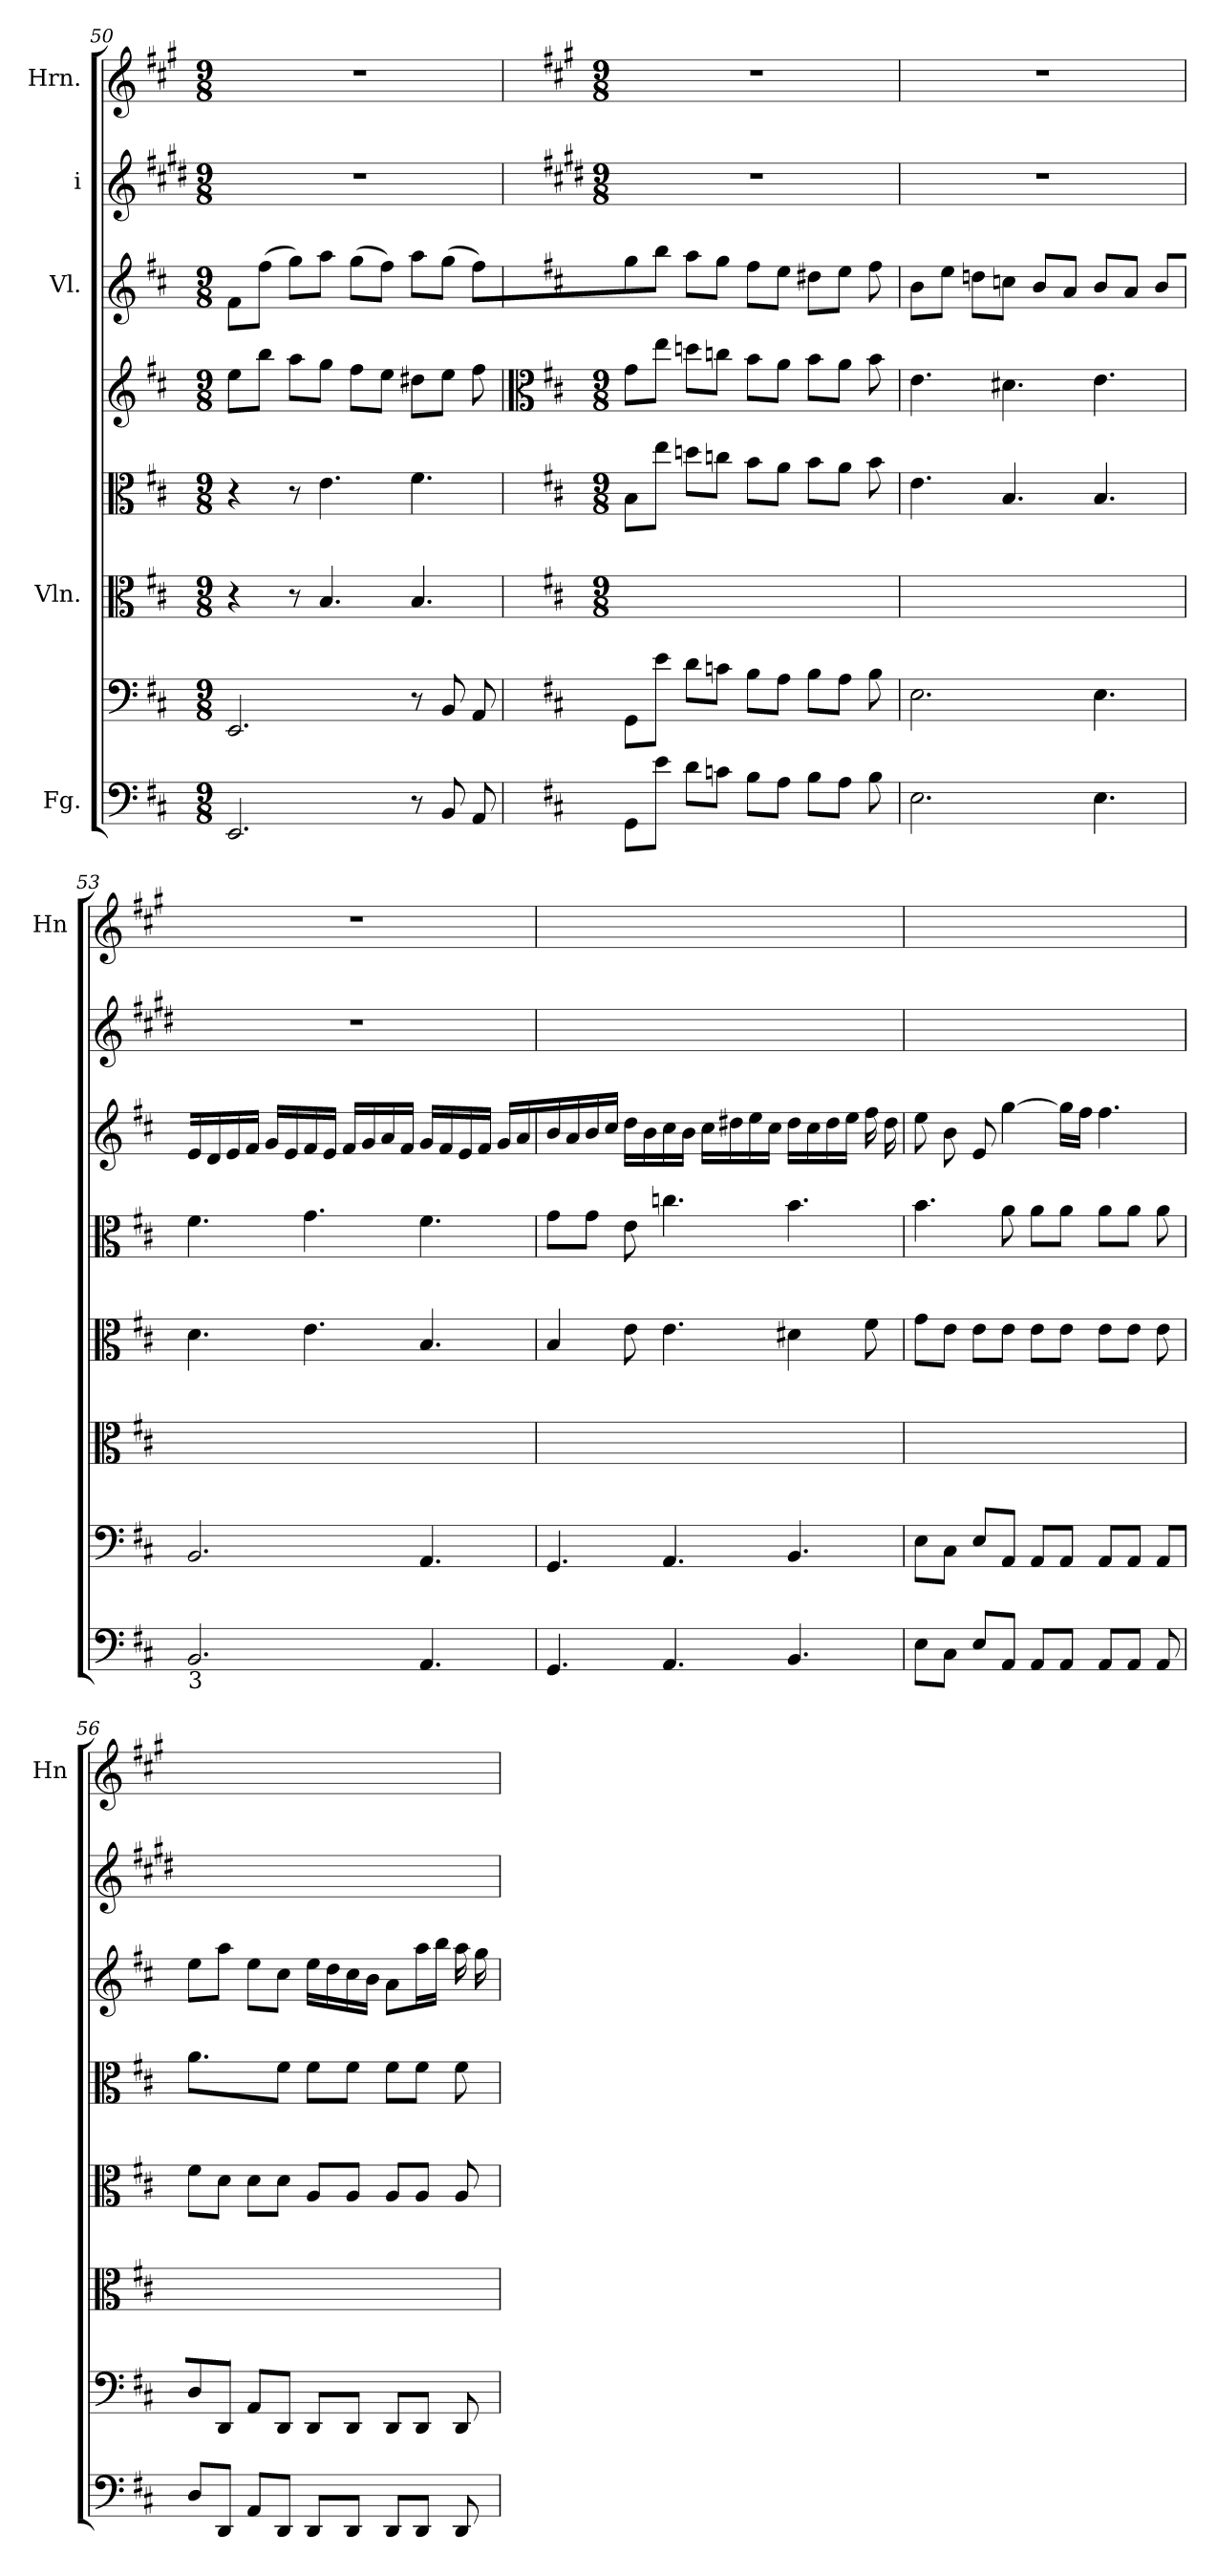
**kern	**kern	**kern	**kern	**kern	**kern	**kern	**kern
*part5	*part5	*part4	*part4	*part4	*part3	*part2	*part1
*staff8	*staff7	*staff6	*staff5	*staff4	*staff3	*staff2	*staff1
*I"Fg.	*	*I"Vln.	*	*	*I"Vl.	*I"i	*I"Hrn.
*	*	*	*	*	*	*	*I'Hn
*clefF4	*clefF4	*clefC3	*clefC3	*clefG2	*clefG2	*clefG2	*clefG2
*	*	*	*	*	*	*ITrd1c2	*ITrd4c7
*k[f#c#]	*k[f#c#]	*k[f#c#]	*k[f#c#]	*k[f#c#]	*k[f#c#]	*k[f#c#]	*k[f#c#]
*D:	*D:	*D:	*D:	*D:	*D:	*D:	*D:
*M9/8	*M9/8	*M9/8	*M9/8	*M9/8	*M9/8	*M9/8	*M9/8
=50	=50	=50	=50	=50	=50	=50	=50
2.EE	2.EE	4r	4r	8ee	8f#	8%9r	8%9r
.	.	.	.	8bbJ	(>8ff#J	.	.
.	.	8r	8r	8aaL	8ggL)	.	.
.	.	4.B	4.e	8ggJ	8aaJ	.	.
.	.	.	.	8ff#L	(>8ggL	.	.
.	.	.	.	8eeJ	8ff#J)	.	.
8r	8r	4.B	4.f#	8dd#XL	8aaL	.	.
8BB	8BB	.	.	8eeJ	(>8ggJ	.	.
8AA	8AA	.	.	8ff#	8ff#L)	.	.
!!LO:LB:g=z
=51	=51	=51	=51	=51	=51	=51	=51
*	*	*	*	*clefC3	*	*	*
*	*	*k[f#c#]	*k[f#c#]	*k[f#c#]	*	*k[f#c#]	*k[f#c#]
*	*	*D:	*D:	*D:	*	*D:	*D:
*	*	*M9/8	*M9/8	*M9/8	*	*M9/8	*M9/8
!	!	!	!	!	!	!LO:N:vis=1	!LO:N:vis=1
8GGL	8GGL	1ryy	8BL	8gL	8gg	8%9r	8%9r
8eJ	8eJ	.	8eeJ	8eeJ	8bbJ	.	.
8dL	8dL	.	8ddnL	8ddnL	8aaL	.	.
8cnJ	8cnJ	.	8ccnJ	8ccnJ	8ggJ	.	.
8BL	8BL	.	8bL	8bL	8ff#L	.	.
8AJ	8AJ	.	8aJ	8aJ	8eeJ	.	.
8BL	8BL	.	8bL	8bL	8dd#XL	.	.
8AJ	8AJ	.	8aJ	8aJ	8eeJ	.	.
8B	8B	8ryy	8b	8b	8ff#	.	.
!!LO:LB:g=z
=52	=52	=52	=52	=52	=52	=52	=52
!	!	!	!	!	!	!LO:N:vis=1	!LO:N:vis=1
2.E	2.E	1ryy	4.e	4.e	8bL	8%9r	8%9r
.	.	.	.	.	8eeJ	.	.
.	.	.	.	.	8ddnL	.	.
.	.	.	4.B	4.d#X	8ccnJ	.	.
.	.	.	.	.	8bL	.	.
.	.	.	.	.	8aJ	.	.
4.E	4.E	.	4.B	4.e	8bL	.	.
.	.	.	.	.	8aJ	.	.
.	.	8ryy	.	.	8bL	.	.
=53	=53	=53	=53	=53	=53	=53	=53
!LO:TX:b:t=3	!	!	!	!	!	!	!
!	!	!	!	!	!	!LO:N:vis=1	!LO:N:vis=1
2.BB	2.BB	1ryy	4.d	4.f#	16eL	8%9r	8%9r
.	.	.	.	.	16d	.	.
.	.	.	.	.	16e	.	.
.	.	.	.	.	16f#JJ	.	.
.	.	.	.	.	16gLL	.	.
.	.	.	.	.	16e	.	.
.	.	.	4.e	4.g	16f#	.	.
.	.	.	.	.	16eJJ	.	.
.	.	.	.	.	16f#LL	.	.
.	.	.	.	.	16g	.	.
.	.	.	.	.	16a	.	.
.	.	.	.	.	16f#JJ	.	.
4.AA	4.AA	.	4.B	4.f#	16gLL	.	.
.	.	.	.	.	16f#	.	.
.	.	.	.	.	16e	.	.
.	.	.	.	.	16f#JJ	.	.
.	.	8ryy	.	.	16gLL	.	.
.	.	.	.	.	16a	.	.
=54	=54	=54	=54	=54	=54	=54	=54
4.GG	4.GG	1ryy	4B	8gL	16b	2ryy	2ryy
.	.	.	.	.	16a	.	.
.	.	.	.	8gJ	16b	.	.
.	.	.	.	.	16cc#JJ	.	.
.	.	.	8e	8e	16ddLL	.	.
.	.	.	.	.	16b	.	.
4.AA	4.AA	.	4.e	4.ccn	16cc#	.	.
.	.	.	.	.	16bJJ	.	.
.	.	.	.	.	16cc#LL	2ryy	2ryy
.	.	.	.	.	16dd#X	.	.
.	.	.	.	.	16ee	.	.
.	.	.	.	.	16cc#JJ	.	.
4.BB	4.BB	.	4d#X	4.b	16dd#LL	.	.
.	.	.	.	.	16cc#	.	.
.	.	.	.	.	16dd#	.	.
.	.	.	.	.	16eeJJ	.	.
.	.	8ryy	8f#	.	16ff#LL	8ryy	8ryy
.	.	.	.	.	16dd#	.	.
!!LO:LB:g=z
=55	=55	=55	=55	=55	=55	=55	=55
8E	8EL	1ryy	8gL	4.b	8ee	2ryy	2ryy
8C#J	8C#J	.	8eJ	.	8bJ	.	.
8EL	8EL	.	8eL	.	8e	.	.
8AAJ	8AAJ	.	8eJ	8a	[4gg	.	.
8AAL	8AAL	.	8eL	8aL	.	2ryy	2ryy
8AAJ	8AAJ	.	8eJ	8aJ	16ggLL]	.	.
.	.	.	.	.	16ff#JJ	.	.
8AAL	8AAL	.	8eL	8aL	4.ff#	.	.
8AAJ	8AAJ	.	8eJ	8aJ	.	.	.
8AAL	8AAL	8ryy	8eL	8a	.	8ryy	8ryy
!!LO:LB:g=z
=56	=56	=56	=56	=56	=56	=56	=56
8DL	8D	1ryy	8f#L	4.a	8eeL	2ryy	2ryy
8DDJ	8DDJ	.	8dJ	.	8aaJ	.	.
8AAL	8AAL	.	8dL	.	8eeL	.	.
8DDJ	8DDJ	.	8dJ	8f#J	8cc#J	.	.
8DDL	8DDL	.	8AL	8f#L	16eeLL	2ryy	2ryy
.	.	.	.	.	16dd	.	.
8DDJ	8DDJ	.	8AJ	8f#J	16cc#	.	.
.	.	.	.	.	16bJJ	.	.
8DDL	8DDL	.	8AL	8f#L	8aL	.	.
8DDJ	8DDJ	.	8AJ	8f#J	16aaL	.	.
.	.	.	.	.	16bbJJ	.	.
8DD	8DD	8ryy	8A	8f#	16aaLL	16ryy	16ryy
.	.	.	.	.	16gg	32ryy	32ryy
.	.	.	.	.	.	32ryy	32ryy
=	=	=	=	=	=	=	=
*-	*-	*-	*-	*-	*-	*-	*-
